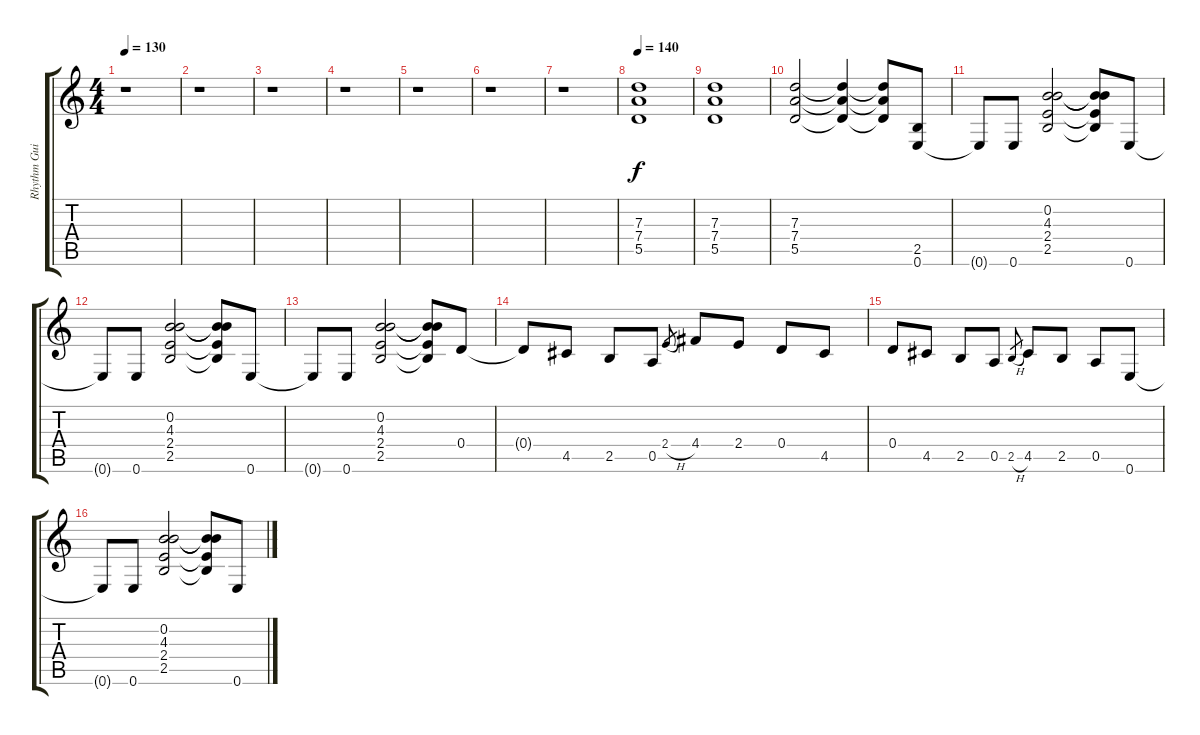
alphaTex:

\track ("Rhythm Guitar 2" "Rhythm Gui") {instrument overdrivenguitar}
\staff {score tabs}
\tuning (E4 B3 G3 D3 A2 E2) {hide}
\ts (4 4)
\tempo 130
\clef g2
\ks c
r.1{dy f} |
r.1 |
r.1 |
r.1 |
r.1 |
r.1 |
r.1 |
\tempo 140
(7.3 7.4 5.5).1{volume 9} |
(7.3 7.4 5.5).1 |
(7.3 7.4 5.5).2 (7.3{t} 7.4{t} 5.5{t}).4 (7.3{t} 7.4{t} 5.5{t}).8 (2.5 0.6).8 |
0.6{t}.8 0.6.8 (0.2 4.3 2.4 2.5).2 (0.2{t} 4.3{t} 2.4{t} 2.5{t}).8 0.6.8 |
0.6{t}.8 0.6.8 (0.2 4.3 2.4 2.5).2 (0.2{t} 4.3{t} 2.4{t} 2.5{t}).8 0.6.8 |
0.6{t}.8 0.6.8 (0.2 4.3 2.4 2.5).2 (0.2{t} 4.3{t} 2.4{t} 2.5{t}).8 0.4.8 |
0.4{t}.8 4.5.8 2.5.8 0.5.8 2.4{h}.8{gr} 4.4.8 2.4.8 0.4.8 4.5.8 |
0.4.8 4.5.8 2.5.8 0.5.8 2.5{h}.8{gr} 4.5.8 2.5.8 0.5.8 0.6.8 |
0.6{t}.8 0.6.8 (0.2 4.3 2.4 2.5).2 (0.2{t} 4.3{t} 2.4{t} 2.5{t}).8 0.6.8
